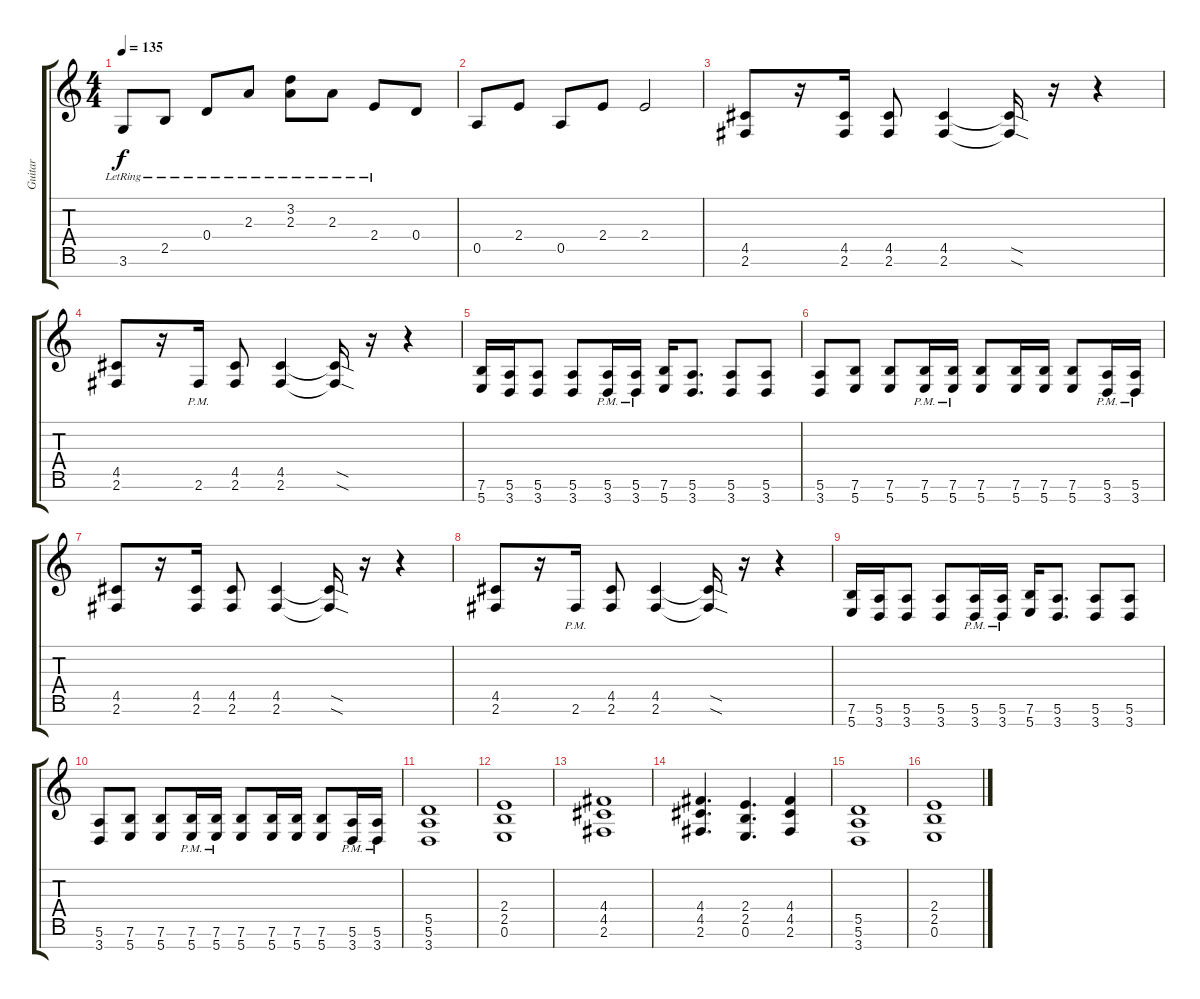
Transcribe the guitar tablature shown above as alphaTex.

\track ("Guitar" "Guitar") {instrument distortionguitar}
\staff {score tabs}
\tuning (E4 B3 G3 D3 A2 E2 B1) {hide}
\ts (4 4)
\tempo 135
\clef g2
\ks c
3.6{lr}.8{dy f} 2.5{lr}.8 0.4{lr}.8 2.3{lr}.8 (3.2{lr} 2.3{lr}).8 2.3{lr}.8 2.4{lr}.8 0.4.8 |
0.5.8 2.4.8 0.5.8 2.4.8 2.4.2 |
(4.5 2.6).8 r.16 (4.5 2.6).16 (4.5 2.6).8 (4.5 2.6).4 (4.5{sod t} 2.6{sod t}).16 r.16 r.4 |
(4.5 2.6).8 r.16 2.6{pm}.16 (4.5 2.6).8 (4.5 2.6).4 (4.5{sod t} 2.6{sod t}).16 r.16 r.4 |
(7.6 5.7).16 (5.6 3.7).16 (5.6 3.7).8 (5.6 3.7).8 (5.6{pm} 3.7{pm}).16 (5.6{pm} 3.7{pm}).16 (7.6 5.7).16 (5.6 3.7).8{d} (5.6 3.7).8 (5.6 3.7).8 |
(5.6 3.7).8 (7.6 5.7).8 (7.6 5.7).8 (7.6{pm} 5.7{pm}).16 (7.6{pm} 5.7{pm}).16 (7.6 5.7).8 (7.6 5.7).16 (7.6 5.7).16 (7.6 5.7).8 (5.6{pm} 3.7{pm}).16 (5.6{pm} 3.7{pm}).16 |
(4.5 2.6).8 r.16 (4.5 2.6).16 (4.5 2.6).8 (4.5 2.6).4 (4.5{sod t} 2.6{sod t}).16 r.16 r.4 |
(4.5 2.6).8 r.16 2.6{pm}.16 (4.5 2.6).8 (4.5 2.6).4 (4.5{sod t} 2.6{sod t}).16 r.16 r.4 |
(7.6 5.7).16 (5.6 3.7).16 (5.6 3.7).8 (5.6 3.7).8 (5.6{pm} 3.7{pm}).16 (5.6{pm} 3.7{pm}).16 (7.6 5.7).16 (5.6 3.7).8{d} (5.6 3.7).8 (5.6 3.7).8 |
(5.6 3.7).8 (7.6 5.7).8 (7.6 5.7).8 (7.6{pm} 5.7{pm}).16 (7.6{pm} 5.7{pm}).16 (7.6 5.7).8 (7.6 5.7).16 (7.6 5.7).16 (7.6 5.7).8 (5.6{pm} 3.7{pm}).16 (5.6{pm} 3.7{pm}).16 |
(5.5 5.6 3.7).1 |
(2.4 2.5 0.6).1 |
(4.4 4.5 2.6).1 |
(4.4 4.5 2.6).4{d} (2.4 2.5 0.6).4{d} (4.4 4.5 2.6).4 |
(5.5 5.6 3.7).1 |
(2.4 2.5 0.6).1
